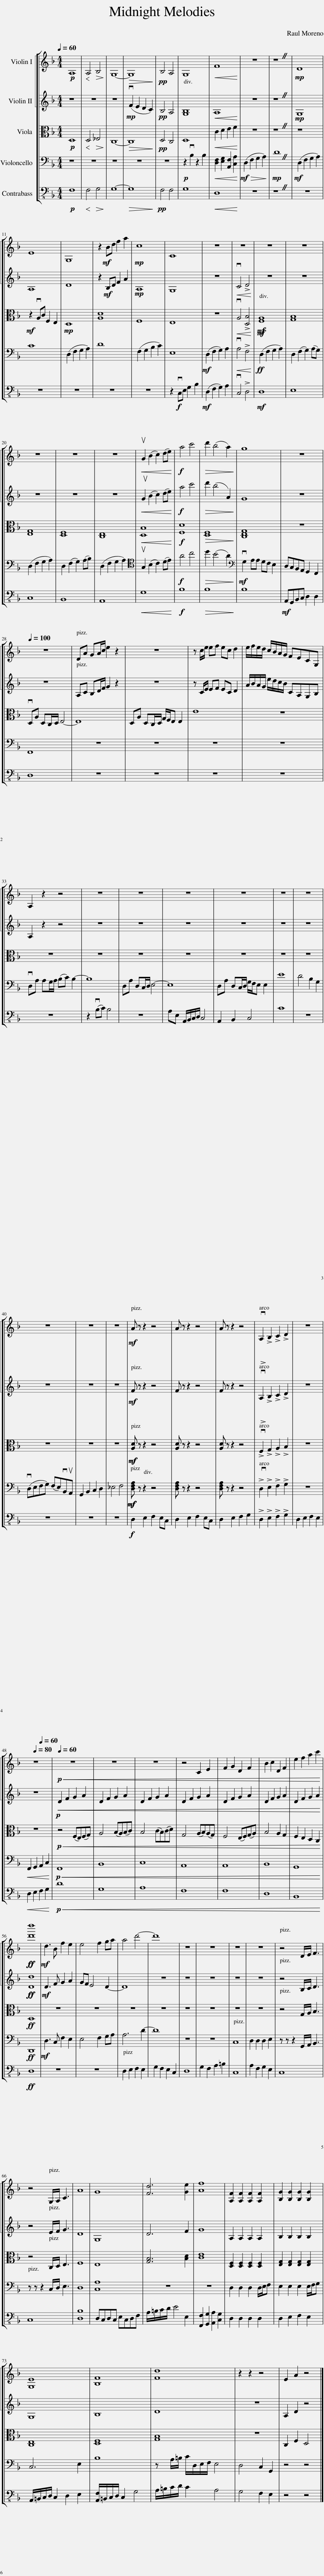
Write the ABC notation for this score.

X:1
%%score [ [ 1 2 ] 3 4 5 ]
L:1/8
Q:1/4=60
M:4/4
I:linebreak $
K:F
V:1 treble
V:2 treble
V:3 alto
V:4 bass
V:5 bass-8
V:1
!p! A,8 |!<(! A,4!>(! B,4!<)!!>)! | G,8- |!>(! G,8!>)! |!pp! B,4 A,4 | %5
 G,8 |!<(! F8!<)! | z8 | z8 |!mp! D8 |$ %10
 E8 | G,8 | z2!mf! Bd f2 a2 |!mp! c8 | C8 | %15
 z8 | z8 | z8 | z8 |$ z8 | %20
 z8 | z8 |!<(! uG2 (B2 c2) (de)!<)! |!f! a4 c'4 |!>(! d'2 (b4 a2)!>)! | %25
 g8 | z8 |$[Q:1/4=100] z8 | DA GA/c/ e2 z2 | z8 | %30
 z c/e/ ef ec d2 | e/f/e/d/ c/B/A/G/ FECG, |$ A,2 z2 z4 | z8 | z8 | %35
 z8 | z8 | z8 | z8 |$ z8 | %40
 z8 | z8 |!mf! A z z2 z4 | A z z2 z4 | A z z2 z4 | %45
 !>!vA,2 !>!B,2 !>!C2 !>!D2 | z8 |$ z8[Q:1/4=80][Q:1/4=60] |!p![Q:1/4=60]!<(! z8 | z8 | %50
 z8 | z4 C2 E2 | F2 G2 D2 F2 | B2 c2 D2 F2 | e2 f2 a2 c'2!<)! |$ %55
!ff!!ff! [d'd'']8 |!mf! d3 B f2 e2 | e4 f2 ga | a4 d'4- | d'8 | %60
 z8 | z8 | z8 | z8 | z4 D/E/ F3 |$ %65
 z4 G,/A,/ C3 | A8 | G8 | [Fd]6 [Ge]2 | [Af]8 | %70
 [A,F]2 [A,F]2 [A,F]2 [A,F]2 | [B,G]2 [B,G]2 [B,G]2 [B,G]2 |$ [G,E]8 | [B,F]8 | [Fd]8 | %75
 z2 z2 z4 | E2 A2 z4 |] %77
V:2
 z8 | z8 | z8 |!mp! (vF2 E2 D2 C2) |!pp! B,4 A,4 | %5
 [G,B,]8 |!<(! A,8!<)! | z8 | z8 |!mp! G,8 |$ %10
 A,8 | D8 | z2!mf! B,D F2 A2 |!mp! A,8 | G,8 | %15
 z8 |!<(! vC4 !>!D4!<)! | z8 | z8 |$ z8 | %20
 z8 | z8 |!<(! uG2 (B2 c2) (de)!<)! |!f! a4 c'4 |!>(! d'2 (b4 A2)!>)! | %25
 G8 | z8 |$ z8 | A,C B,D/F/ G2 z2 | z8 | %30
 z C/E/ EF EC D2 | A/B/A/G/ e/d/c/B/ CA,G,B, |$ A,2 z2 z4 | z8 | z8 | %35
 z8 | z8 | z8 | z8 |$ z8 | %40
 z8 | z8 |!mf! F z z2 z4 | F z z2 z4 | F z z2 z4 | %45
 !>!vA,2 !>!B,2 !>!C2 !>!D2 | z8 |$ z8 |!<(! D2 F2 G2 A2 | D2 F2 G2 A2 | %50
 D2 F2 G2 A2 | D2 F2 G2 A2 | D2 F2 G2 A2 | D2 F2 G2 A2 | D2 F2 G2 A2!<)! |$ %55
!ff!!ff! [Dd]8 |!mf! D3 F G2 A2 | GF E4 D2- | D8 | z8 | %60
 z8 | z8 | z8 | z8 | z4 B,/C/ D3 |$ %65
 z4 E/F/ G3 | D8 | G,8 | D6 F2 | G8 | %70
 A,2 A,2 A,2 A,2 | B,2 B,2 B,2 B,2 |$ G,8 | B,8 | D8 | %75
 z8 | A,2 D2 z4 |] %77
V:3
!p! D,8 |!<(! D,4!>(! _E,4!<)!!>)! | C,8- |!>(! C,8!>)! |!pp! D,4 C,4 | %5
 D,8 |!<(! C2 D2 E2 F2!<)! | z8 | z8 | z8 |$ %10
!mf! z2 vA,C F,2 E,2 |!mp! D,8 | [A,D]8 | F,8 | E,8 | %15
 z8 |!<(! vA,4 !>![D,B,]4!<)! |!mf!!mf! [F,A,]8 | [G,B,]8 |$ [E,G,]8 | %20
 [D,F,]8 | [C,E,]8 |!<(! [D,B,]8!<)! |!f! [F,D]8 |!>(! [D,F,]8!>)! | %25
 [C,E,G,]8 | z8 |$ vD,A, D,C,/D,/ E,4- | E,8 | D,A, D,C,/D,/ G,/F,/E, E,2 | %30
 E8 | z8 |$ z8 | z8 | z8 | %35
 z8 | z8 | z8 | z8 |$ z8 | %40
 z8 | z8 |!mf!!mf! [A,D] z z2 z4 | [A,D] z z2 z4 | [A,D] z z2 z4 | %45
 !>!vF,2 !>!G,2 !>!A,2 !>!B,2 | z8 |$ z8 |!p!!p!!<(! z4 (F,E,)(F,G,) | A,4 (B,A,)(B,C) | %50
 B,4 (CB,)(CD) | G,4 (A,B,)(A,G,) | F,4 (E,F,)(G,A,) | B,4 A,2 G,2 | F,2 E,2 D,2 C,2!<)! |$ %55
!ff! D,8 | z8 | z8 | z8 | z8 | %60
 z8 | z8 | z8 | z8 | z4 G,/A,/ B,3 |$ %65
 z4 C,/D,/ E,3 | F,8 | E,8 | [G,B,]6 [B,D]2 | [CE]8 | %70
 [D,F,]2 [D,F,]2 [D,F,]2 [D,F,]2 | [E,G,]2 [E,G,]2 [E,G,]2 [E,G,]2 |$ [C,E,]8 | [D,F,]8 | [G,B,]8 | %75
 z8 | C,2 F,2 D,4 |] %77
V:4
 z8 | z8 | z8 | z8 | z8 | %5
!p! z2 vB,2 z2 B,2 |!<(! [D,F,]2 [E,G,]2 [A,,F,]2 [C,A,]2!<)! |!mf! (D,2!>(! F,2 G,2 A,2)!>)! |!mp! D8 |!mf! (D,2 F,2 G,2 A,2) |$ %10
 C8 | (D,2 F,2 G,2 A,2) | D8 | (F,2 G,2 B,2 C2) | E,8 | %15
!mf! (D,2 F,2 G,2) A,2 |!<(! vA,4 !>!F,4!<)! |!ff! (D,2 F,2 G,2 A,2) | D,2 (F,2 G,2) (A,G,) |$ (D,2 F,2 G,2 A,2) | %20
 D,2 (F,2 G,2) (A,B,) | (D,2 F,2 G,2 A,2) |[K:tenor] uG,2 (B,2 C2) (DE) |!f! A4 c4 |!>(! d2 (B4 A2)!>)! | %25
[K:bass]!mf! vG,2 A,A, G,F, E,2 | D,C,B,,A,, G,,2 F,,2 |$ F,,8 | z8 | z8 | %30
 z8 | z8 |$ vD,A, A,G,/A,/ (B,C) B,2- | B,8 | D,A, D,C,/D,/ E,4- | %35
 E,8 | D,A, D,C,/D,/ G,/F,/E, E,2 | E8 | D4 B,2 G,2 |$ (vD,E,F,G,) (F,E,)vB,,uA,, | %40
 G,,2 B,,2 C,2 D,2 | _E,4 F,4 |!mf!!mf!!mf! [D,F,A,] z z2 z4 | [D,F,A,] z z2 z4 | [D,F,A,] z z2 z4 | %45
 !>!vD,2 !>!E,2 !>!F,2 !>!G,2 | z8 |$!<(! F,,2 G,,2 A,,2 C,2!<)! |!p!!<(! F,,8 | B,,8 | %50
 C,8 | A,,8 | A,,8 | B,,8 | G,,8!<)! |$ %55
!ff! D,,8 |!mf! D,3 C, F,2 E,2 | E,4 F,2 G,A, | A,6 D2- | D8 | %60
 z8 | z8 | C,8 | D,2 D,2 D,2 E,2 | z z z2 G,,/A,,/ B,,3 |$ %65
 z z z2 C,/D,/ E,3 | D,8 | [C,A,]8 | z8 | z8 | %70
 D,2 D,2 D,2 D,/E,/F, | E,2 E,2 E,2 E,/F,/G, |$ C,6 E,2 | B,8 | z A,/=B,/ C/D,/E,/F,/ E,4 | %75
 D,4 C,2 G,,2 | z4 z4 |] %77
V:5
!p! F,8 |!<(! F,4!>(! G,4!<)!!>)! | G,8- |!>(! G,8!>)! |!pp! F,4 F,4 | %5
 G,8 |!<(! D,8!<)! | z8 | z8 | z8 |$ %10
 z8 | z8 | z8 | z8 | z2!f! vC,E, G,2 B,2 | %15
!mf! (D,2 F,2 G,2) A,2 | vC,4 !>!D,4 |!mf! D,8 | E,8 |$ C,8 | %20
 B,,8 | A,,8 |!<(! G,8!<)! |!f! B,8 |!>(! B,8!>)! | %25
 B,8 |!mf! A,,G,,B,,C, D,2 D,2 |$ D,8 | z8 | z8 | %30
 z8 | z8 |$ z8 | z2 (vB,C) B,4 | z8 | %35
 A,E, A,,/B,,/C,/D,/ C,4 | A,,2 B,,2 C,4 | C8 | z8 |$ z8 | %40
 z8 | z8 |!f! D,2 E,2 F,2 E,C, | D,2 E,2 F,2 E,C, | D,2 E,2 F,2 G,2 | %45
 !>!D,2 !>!E,2 !>!F,2 !>!G,2 | D,2 E,2 F,2 E,2 |$!<(! D,2 E,2 F,2 G,2!<)! |!p!!<(! D8 | G,8 | %50
 A,8 | F,8 | F,8 | D,8 | B,,8!<)! |$ %55
!ff! D,8 | z8 | z8 | D,2 E,2 F,2 E,2 | G,2 F,2 E,2 C,2 | %60
 D,8 | G,2 F,2 A,2 =B,2 | C,8 | A,2 F,2 G,2 E,2 | C,8 |$ %65
 C,8 | [D,B,]8 | D,C,D,C, E,C,D,F, | A,/=B,/C/D/ E4 E,2 | [F,,F,]2 [G,,G,]2 [A,,A,]2 [C,G,]2 | %70
 D,2 D,2 D,2 D,2 | D,2 E,2 F,2 E,2 |$ A,,/=B,,/C,/D,/ C,2 D,2 E,2 | [A,,F,]/=B,,/C,/D,/ C,2 G,4 | A,/=B,/C/D/ C2 A,4 | %75
 G,4 F,2 E,2 | z4 z4 |] %77
